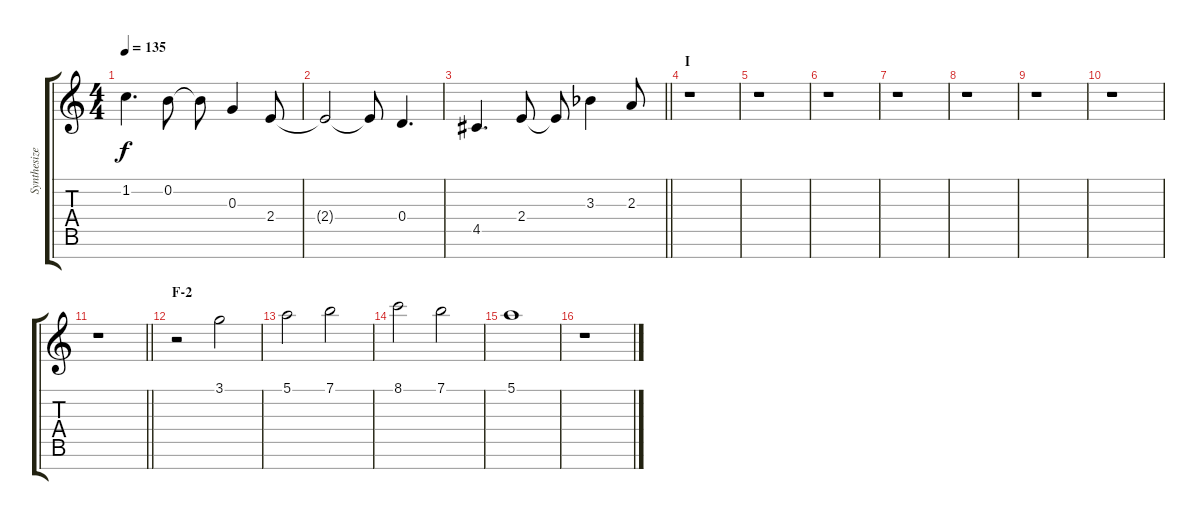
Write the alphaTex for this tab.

\track ("Synthesizer" "Synthesize") {instrument fx5brightness}
\staff {score tabs}
\tuning (E5 B4 G4 D4 A3 E3 B2) {hide}
\ts (4 4)
\tempo 135
\clef g2
\ks c
1.2{t}.4{d dy f} 0.2.8 0.2{t}.8 0.3.4 2.4.8 |
2.4{t}.2 2.4{t}.8 0.4.4{d} |
\barLineRight lightlight
4.5.4{d} 2.4.8 2.4{t}.8 3.3{acc b}.4 2.3.8 |
\section ("" "I")
r.1 |
r.1 |
r.1 |
r.1 |
r.1 |
r.1 |
r.1 |
\barLineRight lightlight
r.1 |
\section ("" "F-2")
r.2 3.1.2 |
5.1.2 7.1.2 |
8.1.2 7.1.2 |
5.1.1 |
r.1
